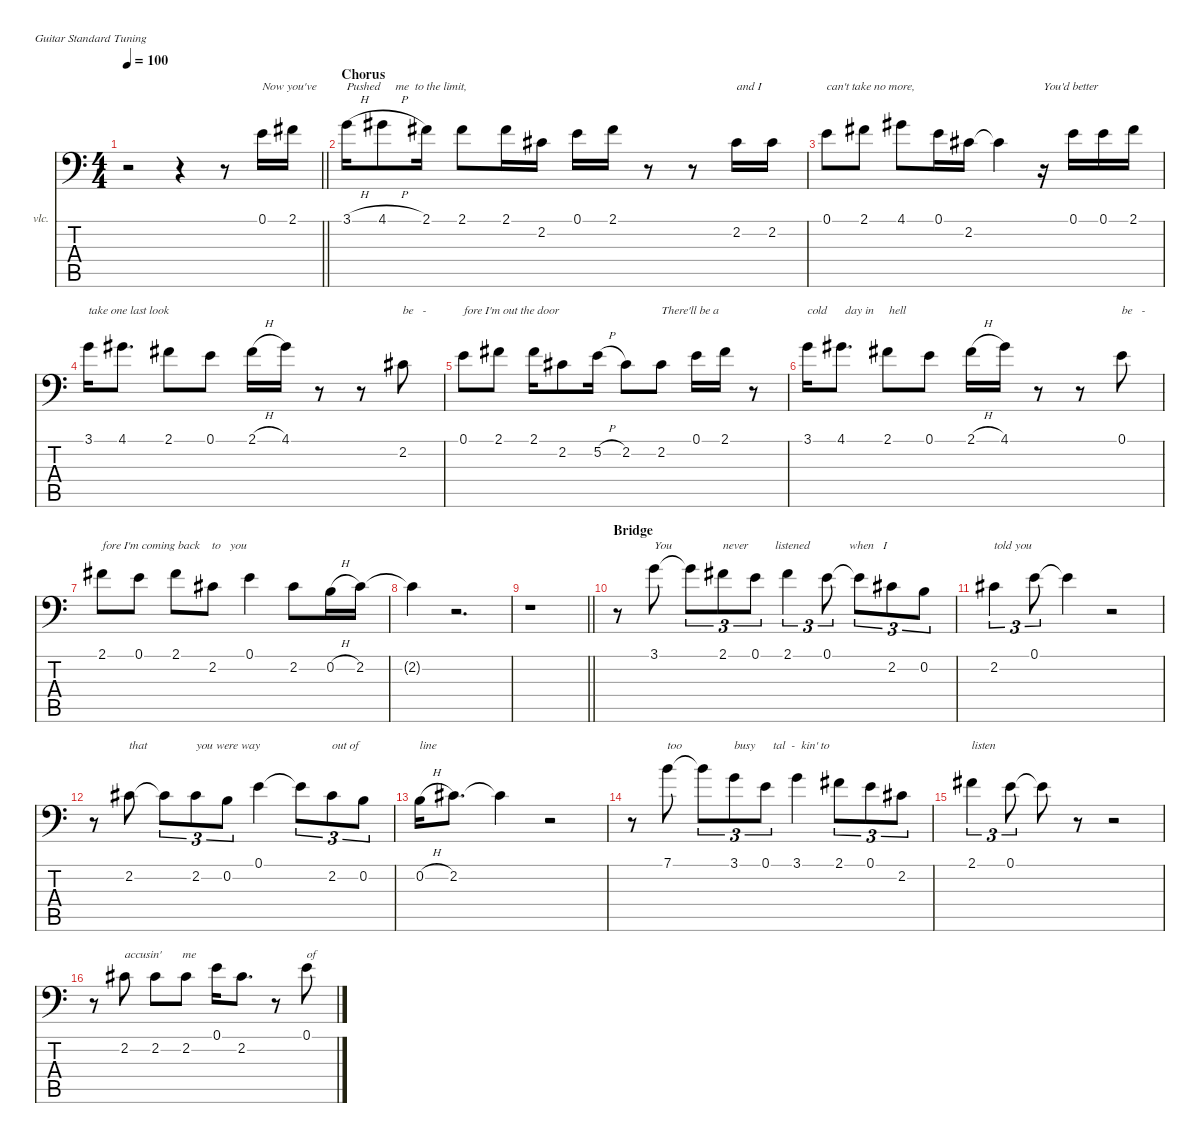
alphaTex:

\defaultSystemsLayout 4
\hideDynamics
\bracketExtendMode nobrackets
\firstSystemTrackNameOrientation horizontal
\otherSystemsTrackNameOrientation horizontal
\track ("Vox" "vlc.") {instrument cello}
\staff {score tabs}
\tuning (E4 B3 G3 D3 A2 E2)
\ts (4 4)
\tempo 100
\clef f4
\barLineRight lightlight
\ks c
r.2{dy f beam Down} r.4{beam Down} r.8{beam Down} 0.1.16{txt "Now you've" beam Down} 2.1{acc #}.16{beam Down} |
\section ("" "Chorus")
3.1{h}.16{txt "Pushed     me  to the limit," beam Down} 4.1{h acc #}.8{beam Down} 2.1{acc #}.16{beam Down} 2.1{acc #}.8{beam Down} 2.1{acc #}.16{beam Down} 2.2{acc #}.16{beam Down} 0.1.16{beam Down} 2.1{acc #}.16{beam Down} r.8{beam Down} r.8{beam Down} 2.2{acc #}.16{txt "and I" beam Down} 2.2{acc #}.16{beam Down} |
0.1.8{txt "can't take no more," beam Down} 2.1{acc #}.8{beam Down} 4.1{acc #}.8{beam Down} 0.1.16{beam Down} 2.2{acc #}.16{beam Down} 2.2{t acc #}.4{beam Down} r.16{txt "You'd better" beam Down} 0.1.16{beam Down} 0.1.16{beam Down} 2.1{acc #}.16{beam Down} |
3.1.16{txt "take one last look" beam Down} 4.1{acc #}.8{d beam Down} 2.1{acc #}.8{beam Down} 0.1.8{beam Down} 2.1{h acc #}.16{beam Down} 4.1{acc #}.16{beam Down} r.8{beam Down} r.8{beam Down} 2.2{acc #}.8{txt "be   -" beam Down} |
0.1.8{txt "fore I'm out the door" beam Down} 2.1{acc #}.8{beam Down} 2.1{acc #}.16{beam Down} 2.2{acc #}.8{beam Down} 5.2{h}.16{beam Down} 2.2{acc #}.8{beam Down} 2.2{acc #}.8{txt "There'll be a " beam Down} 0.1.16{beam Down} 2.1{acc #}.16{beam Down} r.8{beam Down} |
3.1.16{txt "cold      day in     hell" beam Down} 4.1{acc #}.8{d beam Down} 2.1{acc #}.8{beam Down} 0.1.8{beam Down} 2.1{h acc #}.16{beam Down} 4.1{acc #}.16{beam Down} r.8{beam Down} r.8{beam Down} 0.1.8{txt "be   -" beam Down} |
2.1{acc #}.8{txt "fore I'm coming back    to   you" beam Down} 0.1.8{beam Down} 2.1{acc #}.8{beam Down} 2.2{acc #}.8{beam Down} 0.1.4{beam Down} 2.2{acc #}.8{beam Down} 0.2{h}.16{beam Down} 2.2{acc #}.16{beam Down} |
2.2{t acc #}.4{beam Down} r.2{d beam Down} |
\barLineRight lightlight
r.1{beam Down} |
\section ("" "Bridge")
r.8{beam Down} 3.1.8{txt "You" beam Down} 3.1{t}.8{tu (3 2) beam Down} 2.1{acc #}.8{tu (3 2) txt "never         listened             when   I" beam Down} 0.1.8{tu (3 2) beam Down} 2.1{acc #}.4{tu (3 2) beam Down} 0.1.8{tu (3 2) beam Down} 0.1{t}.8{tu (3 2) beam Down} 2.2{acc #}.8{tu (3 2) beam Down} 0.2.8{tu (3 2) beam Down} |
2.2{acc #}.4{tu (3 2) txt "told you" beam Down} 0.1.8{tu (3 2) beam Down} 0.1{t}.4{beam Down} r.2{beam Down} |
r.8{beam Down} 2.2{acc #}.8{txt "that" beam Down} 2.2{t acc #}.8{tu (3 2) beam Down} 2.2{acc #}.8{tu (3 2) txt "you were way " beam Down} 0.2.8{tu (3 2) beam Down} 0.1.4{beam Down} 0.1{t}.8{tu (3 2) beam Down} 2.2{acc #}.8{tu (3 2) txt "out of" beam Down} 0.2.8{tu (3 2) beam Down} |
0.2{h}.16{txt "line" beam Down} 2.2{acc #}.8{d beam Down} 2.2{t acc #}.4{beam Down} r.2{beam Down} |
r.8{beam Down} 7.1.8{txt "too " beam Down} 7.1{t}.8{tu (3 2) beam Down} 3.1.8{tu (3 2) txt "busy      tal  -  kin' to" beam Down} 0.1.8{tu (3 2) beam Down} 3.1.4{beam Down} 2.1{acc #}.8{tu (3 2) beam Down} 0.1.8{tu (3 2) beam Down} 2.2{acc #}.8{tu (3 2) beam Down} |
2.1{acc #}.4{tu (3 2) txt "listen" beam Down} 0.1.8{tu (3 2) beam Down} 0.1{t}.8{beam Down} r.8{beam Down} r.2{beam Down} |
r.8{beam Down} 2.2{acc #}.8{txt "accusin'       me" beam Down} 2.2{acc #}.8{beam Down} 2.2{acc #}.8{beam Down} 0.1.16{beam Down} 2.2{acc #}.8{d beam Down} r.8{beam Down} 0.1.8{txt "of" beam Down}
